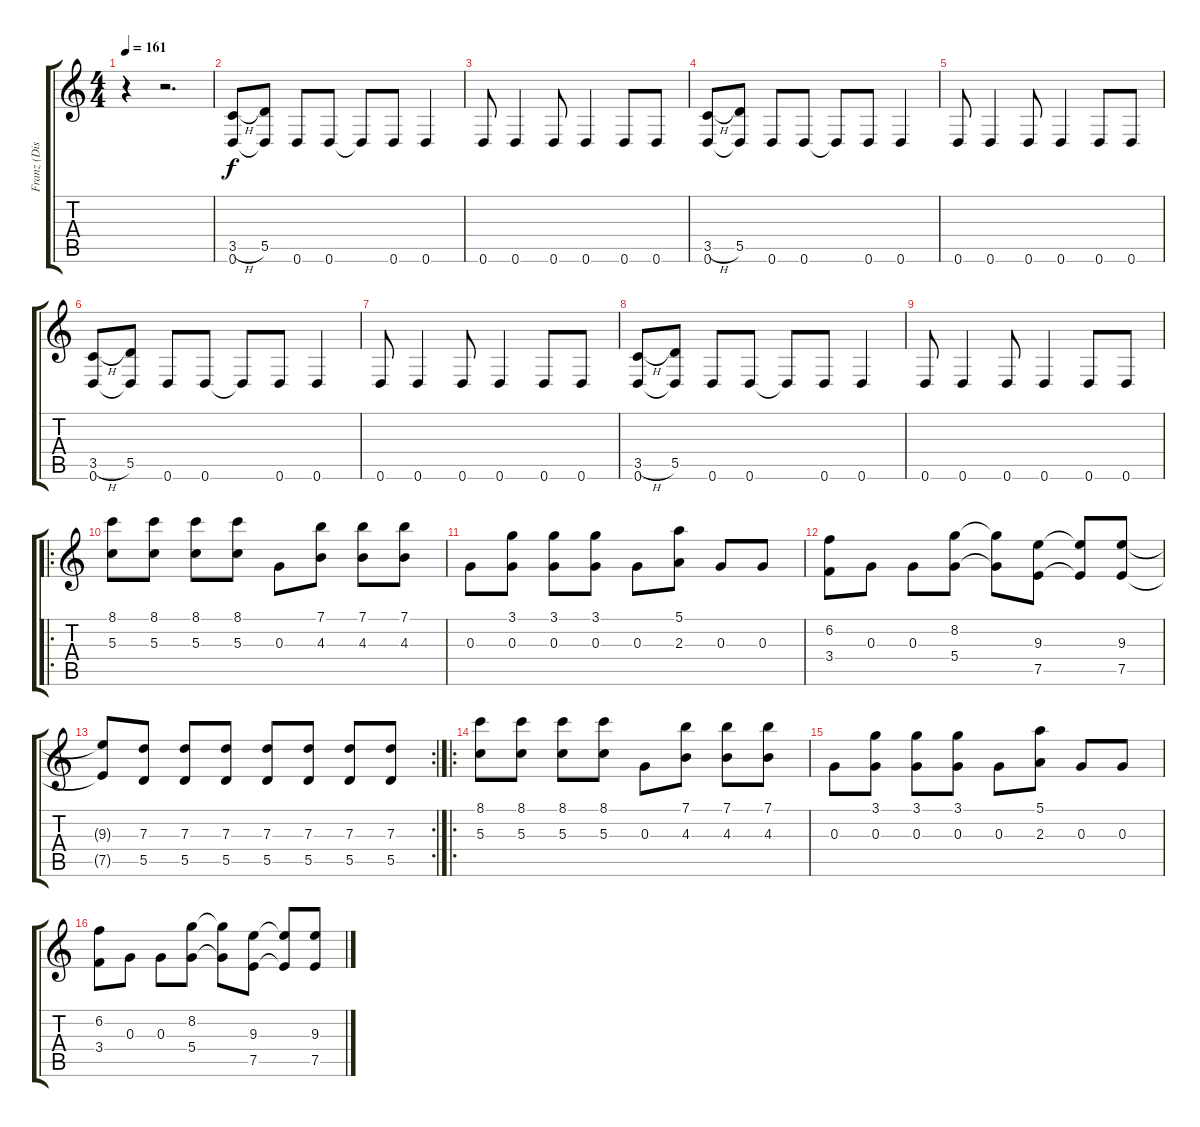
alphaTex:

\track ("Franz (Distortion Guitar)" "Franz (Dis") {instrument overdrivenguitar}
\staff {score tabs}
\tuning (E4 B3 G3 D3 A2 D2) {hide}
\ts (4 4)
\tempo 161
\clef g2
\ks c
r.4{dy f} r.2{d} |
(3.5{h} 0.6).8 (5.5 0.6{t}).8 0.6.8 0.6.8 0.6{t}.8 0.6.8 0.6.4 |
0.6.8 0.6.4 0.6.8 0.6.4 0.6.8 0.6.8 |
(3.5{h} 0.6).8 (5.5 0.6{t}).8 0.6.8 0.6.8 0.6{t}.8 0.6.8 0.6.4 |
0.6.8 0.6.4 0.6.8 0.6.4 0.6.8 0.6.8 |
(3.5{h} 0.6).8 (5.5 0.6{t}).8 0.6.8 0.6.8 0.6{t}.8 0.6.8 0.6.4 |
0.6.8 0.6.4 0.6.8 0.6.4 0.6.8 0.6.8 |
(3.5{h} 0.6).8 (5.5 0.6{t}).8 0.6.8 0.6.8 0.6{t}.8 0.6.8 0.6.4 |
0.6.8 0.6.4 0.6.8 0.6.4 0.6.8 0.6.8 |
\ro
(8.1 5.3).8 (8.1 5.3).8 (8.1 5.3).8 (8.1 5.3).8 0.3.8 (7.1 4.3).8 (7.1 4.3).8 (7.1 4.3).8 |
0.3.8 (3.1 0.3).8 (3.1 0.3).8 (3.1 0.3).8 0.3.8 (5.1 2.3).8 0.3.8 0.3.8 |
(6.2 3.4).8 0.3.8 0.3.8 (8.2 5.4).8 (8.2{t} 5.4{t}).8 (9.3 7.5).8 (9.3{t} 7.5{t}).8 (9.3 7.5).8 |
\rc 2
(9.3{t} 7.5{t}).8 (7.3 5.5).8 (7.3 5.5).8 (7.3 5.5).8 (7.3 5.5).8 (7.3 5.5).8 (7.3 5.5).8 (7.3 5.5).8 |
\ro
(8.1 5.3).8 (8.1 5.3).8 (8.1 5.3).8 (8.1 5.3).8 0.3.8 (7.1 4.3).8 (7.1 4.3).8 (7.1 4.3).8 |
0.3.8 (3.1 0.3).8 (3.1 0.3).8 (3.1 0.3).8 0.3.8 (5.1 2.3).8 0.3.8 0.3.8 |
(6.2 3.4).8 0.3.8 0.3.8 (8.2 5.4).8 (8.2{t} 5.4{t}).8 (9.3 7.5).8 (9.3{t} 7.5{t}).8 (9.3 7.5).8
